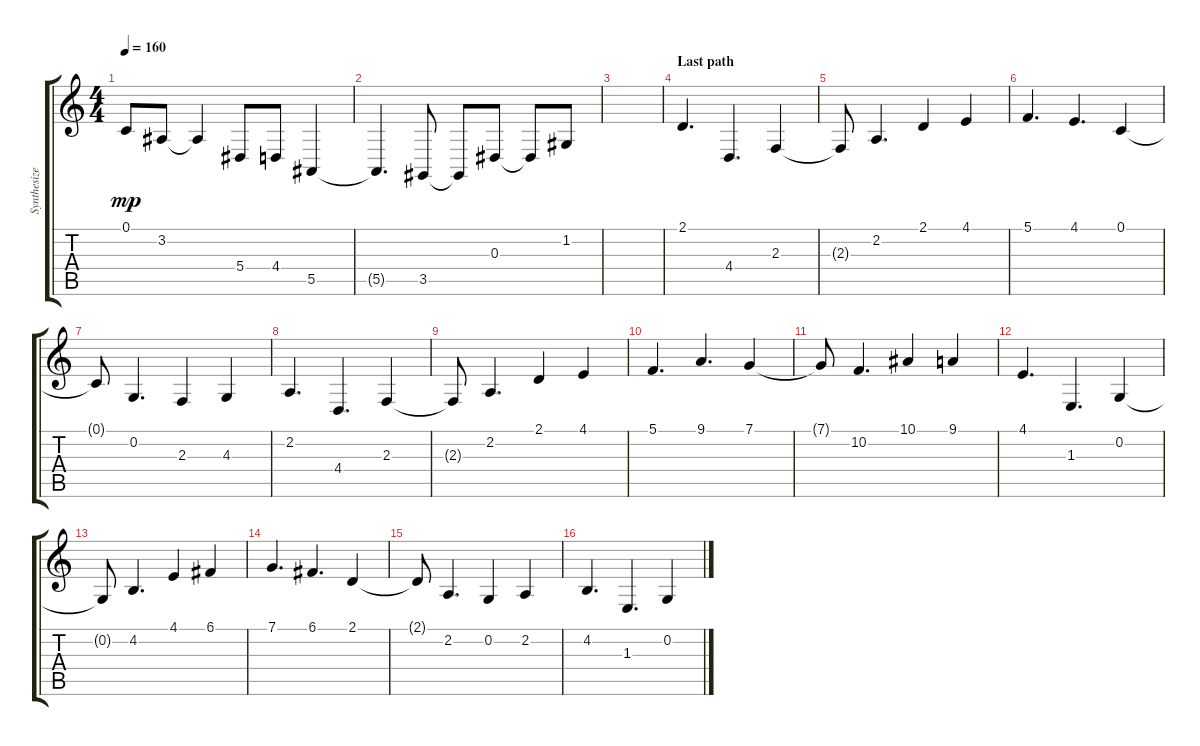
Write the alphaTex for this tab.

\track ("Synthesizer" "Synthesize") {instrument pad6metallic}
\staff {score tabs}
\tuning (C4 G3 Eb3 Bb2 F2 C2) {hide}
\ts (4 4)
\tempo 160
\clef g2
\ks c
0.1{t}.8{dy mp} 3.2.8 3.2{t}.4 5.4.8 4.4.8 5.5.4 |
5.5{t}.4{d} 3.5.8 3.5{t}.8 0.3.8 0.3{t}.8 1.2.8 |
|
\section ("" "Last path")
2.1.4{d} 4.4.4{d} 2.3.4 |
2.3{t}.8 2.2.4{d} 2.1.4 4.1.4 |
5.1.4{d} 4.1.4{d} 0.1.4 |
0.1{t}.8 0.2.4{d} 2.3.4 4.3.4 |
2.2.4{d} 4.4.4{d} 2.3.4 |
2.3{t}.8 2.2.4{d} 2.1.4 4.1.4 |
5.1.4{d} 9.1.4{d} 7.1.4 |
7.1{t}.8 10.2.4{d} 10.1.4 9.1.4 |
4.1.4{d} 1.3.4{d} 0.2.4 |
0.2{t}.8 4.2.4{d} 4.1.4 6.1.4 |
7.1.4{d} 6.1.4{d} 2.1.4 |
2.1{t}.8 2.2.4{d} 0.2.4 2.2.4 |
4.2.4{d} 1.3.4{d} 0.2.4
